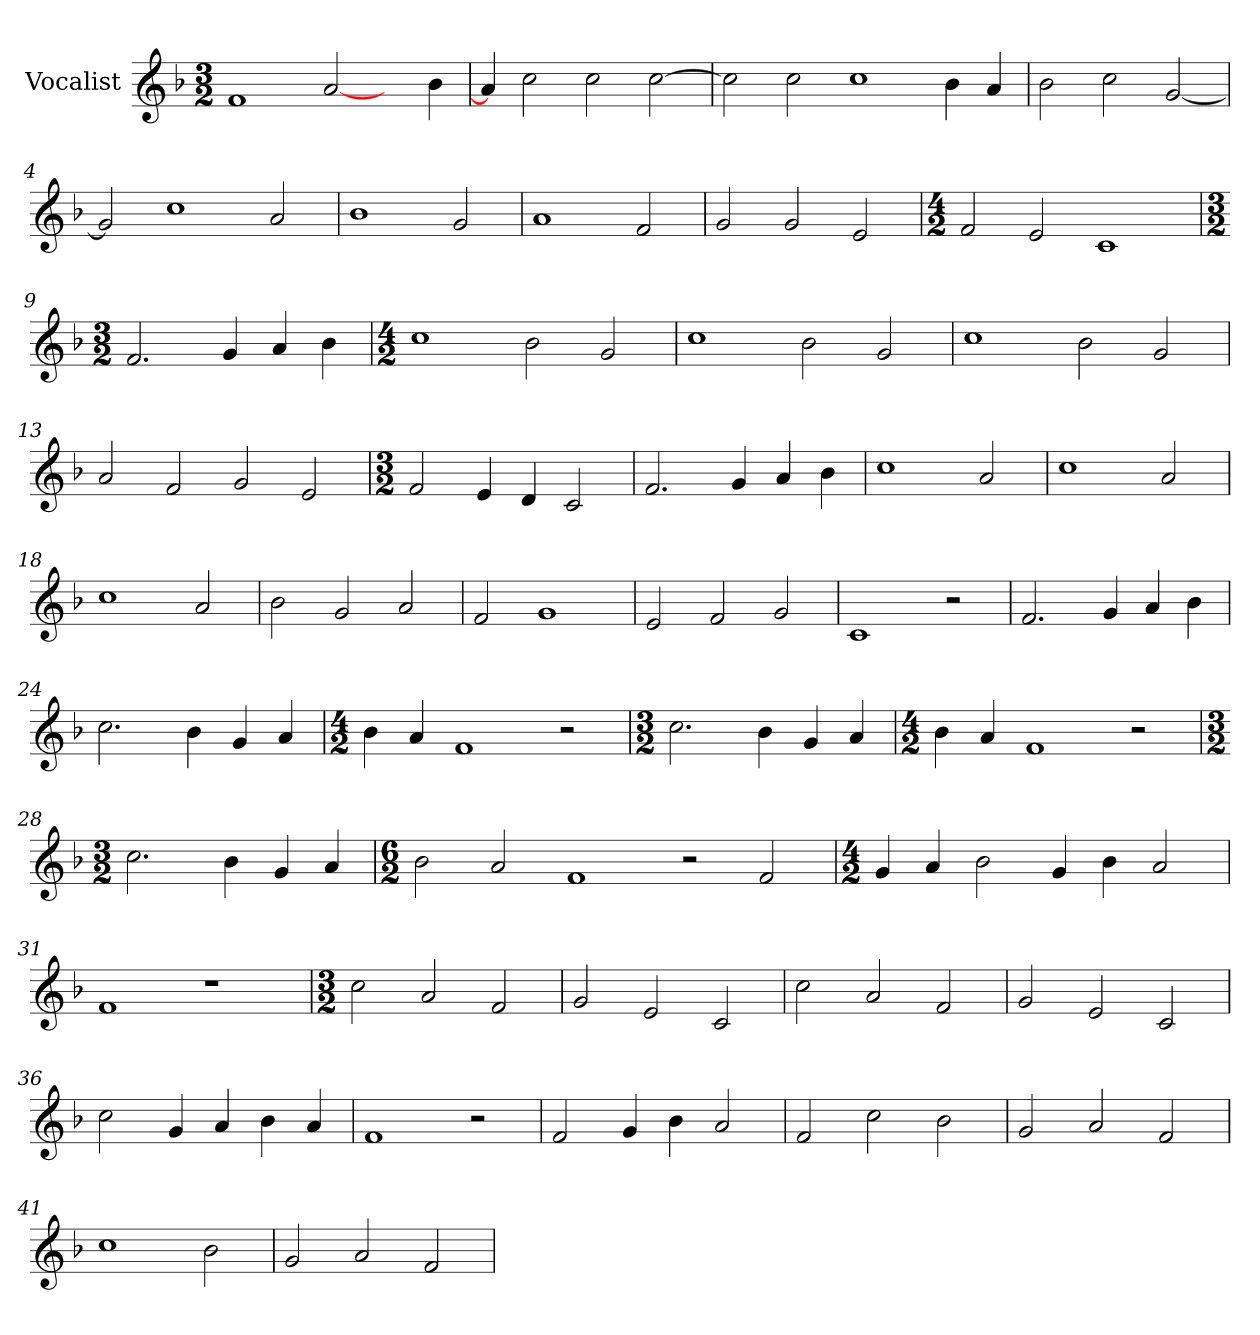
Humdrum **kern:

**kern
*part1
*staff1
*I"Vocalist
*k[b-]
*F:
*M3/2
=
1f
[2a
4ryy
4b-
=1
4a]
2cc
2cc
[2cc
=2
2cc]
2cc
1cc
4b-
4a
=3
2b-
2cc
[2g
=4
2g]
1cc
2a
=5
1b-
2g
=6
1a
2f
=7
2g
2g
2e
=8
*M4/2
2f
2e
1c
=9
*M3/2
2.f
4g
4a
4b-
=10
*M4/2
1cc
2b-
2g
=11
1cc
2b-
2g
=12
1cc
2b-
2g
=13
2a
2f
2g
2e
=14
*M3/2
2f
4e
4d
2c
=15
2.f
4g
4a
4b-
=16
1cc
2a
=17
1cc
2a
=18
1cc
2a
=19
2b-
2g
2a
=20
2f
1g
=21
2e
2f
2g
=22
1c
2r
=23
2.f
4g
4a
4b-
=24
2.cc
4b-
4g
4a
=25
*M4/2
4b-
4a
1f
2r
=26
*M3/2
2.cc
4b-
4g
4a
=27
*M4/2
4b-
4a
1f
2r
=28
*M3/2
2.cc
4b-
4g
4a
=29
*M6/2
2b-
2a
1f
2r
2f
=30
*M4/2
4g
4a
2b-
4g
4b-
2a
=31
1f
1r
=32
*M3/2
2cc
2a
2f
=33
2g
2e
2c
=34
2cc
2a
2f
=35
2g
2e
2c
=36
2cc
4g
4a
4b-
4a
=37
1f
2r
=38
2f
4g
4b-
2a
=39
2f
2cc
2b-
=40
2g
2a
2f
=41
1cc
2b-
=42
2g
2a
2f
=
*-
